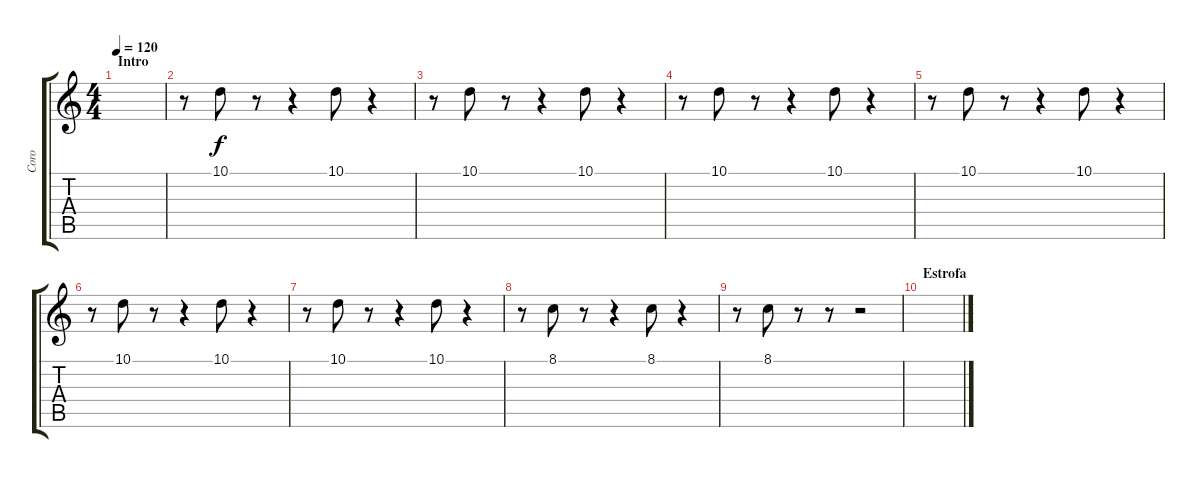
\track ("Coro" "Coro") {instrument voiceoohs}
\staff {score tabs}
\tuning (E4 B3 G3 D3 A2 E2) {hide}
\ts (4 4)
\section ("" "Intro")
\tempo 120
\clef g2
\ks c
|
r.8 10.1.8 r.8 r.4 10.1.8 r.4 |
r.8 10.1.8 r.8 r.4 10.1.8 r.4 |
r.8 10.1.8 r.8 r.4 10.1.8 r.4 |
r.8 10.1.8 r.8 r.4 10.1.8 r.4 |
r.8 10.1.8 r.8 r.4 10.1.8 r.4 |
r.8 10.1.8 r.8 r.4 10.1.8 r.4 |
r.8 8.1.8 r.8 r.4 8.1.8 r.4 |
r.8 8.1.8 r.8 r.8 r.2 |
\section ("" "Estrofa")
